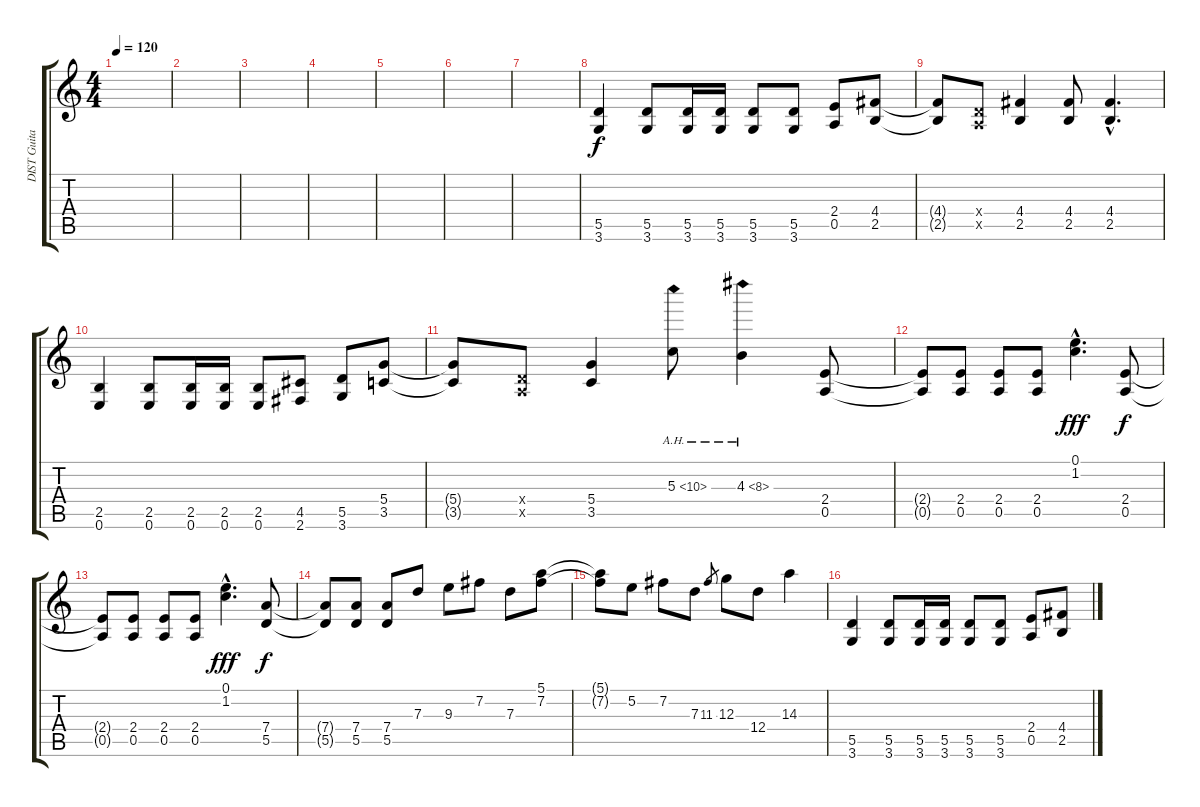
\track ("DIST Guitar2" "DIST Guita") {instrument distortionguitar}
\staff {score tabs}
\tuning (E4 B3 G3 D3 A2 E2) {hide}
\ts (4 4)
\tempo 120
\clef g2
\ks c
|
|
|
|
|
|
|
(5.5 3.6).4 (5.5 3.6).8 (5.5 3.6).16 (5.5 3.6).16 (5.5 3.6).8 (5.5 3.6).8 (2.4 0.5).8 (4.4 2.5).8 |
(4.4{t} 2.5{t}).8 (0.4{x} 0.5{x}).8 (4.4 2.5).4 (4.4 2.5).8 (4.4{hac} 2.5{hac}).4{d} |
(2.5 0.6).4 (2.5 0.6).8 (2.5 0.6).16 (2.5 0.6).16 (2.5 0.6).8 (4.5 2.6).8 (5.5 3.6).8 (5.4 3.5).8 |
(5.4{t} 3.5{t}).8 (0.4{x} 0.5{x}).8 (5.4 3.5).4 5.3{ah 5}.8 4.3{ah 4}.4 (2.4 0.5).8 |
(2.4{t} 0.5{t}).8 (2.4 0.5).8 (2.4 0.5).8 (2.4 0.5).8 (0.1{hac} 1.2{hac}).4{d dy fff} (2.4 0.5).8{dy f} |
(2.4{t} 0.5{t}).8 (2.4 0.5).8 (2.4 0.5).8 (2.4 0.5).8 (0.1{hac} 1.2{hac}).4{d dy fff} (7.4 5.5).8{dy f} |
(7.4{t} 5.5{t}).8 (7.4 5.5).8 (7.4 5.5).8 7.3.8 9.3.8 7.2.8 7.3.8 (5.1 7.2).8 |
(5.1{t} 7.2{t}).8 5.2.8 7.2.8 7.3.8 11.3.8{gr} 12.3.8 12.4.8 14.3.4 |
(5.5 3.6).4 (5.5 3.6).8 (5.5 3.6).16 (5.5 3.6).16 (5.5 3.6).8 (5.5 3.6).8 (2.4 0.5).8 (4.4 2.5).8
